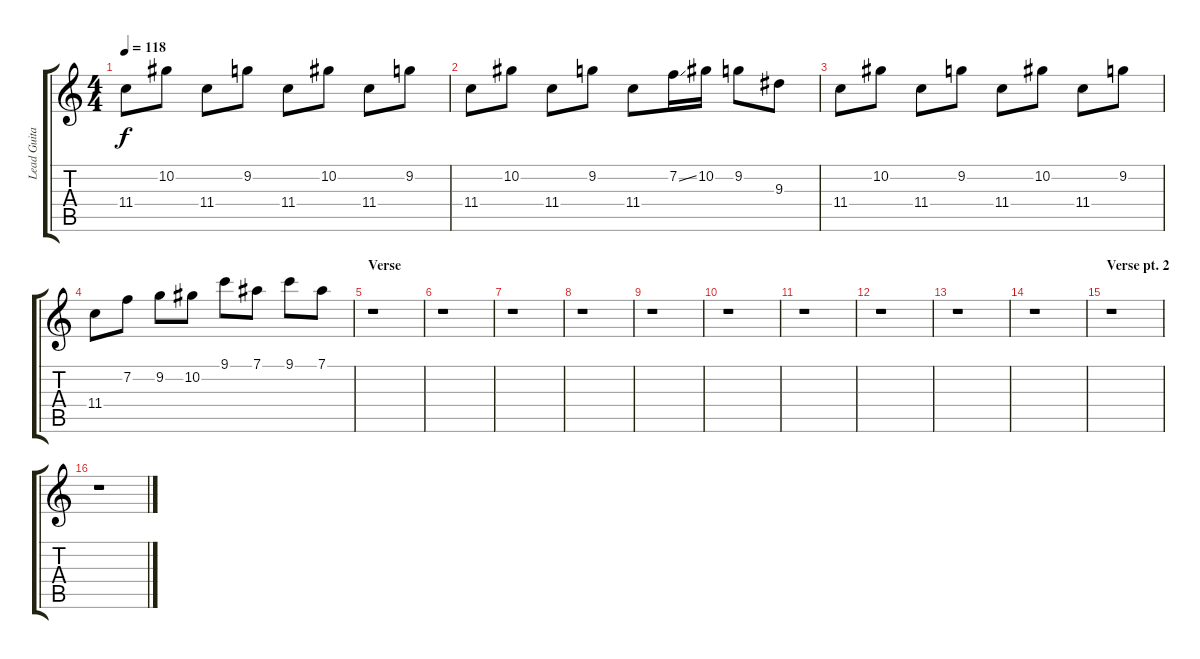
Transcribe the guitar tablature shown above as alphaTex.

\track ("Lead Guitar" "Lead Guita") {instrument distortionguitar}
\staff {score tabs}
\tuning (Eb4 Bb3 Gb3 Db3 Ab2 Eb2) {hide}
\ts (4 4)
\tempo 118
\clef g2
\ks c
11.4.8{dy f} 10.2.8 11.4.8 9.2.8 11.4.8 10.2.8 11.4.8 9.2.8 |
11.4.8 10.2.8 11.4.8 9.2.8 11.4.8 7.2{ss}.16 10.2.16 9.2.8 9.3.8 |
11.4.8 10.2.8 11.4.8 9.2.8 11.4.8 10.2.8 11.4.8 9.2.8 |
11.4.8 7.2.8 9.2.8 10.2.8 9.1.8 7.1.8 9.1.8 7.1.8 |
\section ("" "Verse")
r.1 |
r.1 |
r.1 |
r.1 |
r.1 |
r.1 |
r.1 |
r.1 |
r.1 |
r.1 |
\section ("" "Verse pt. 2")
r.1 |
r.1
